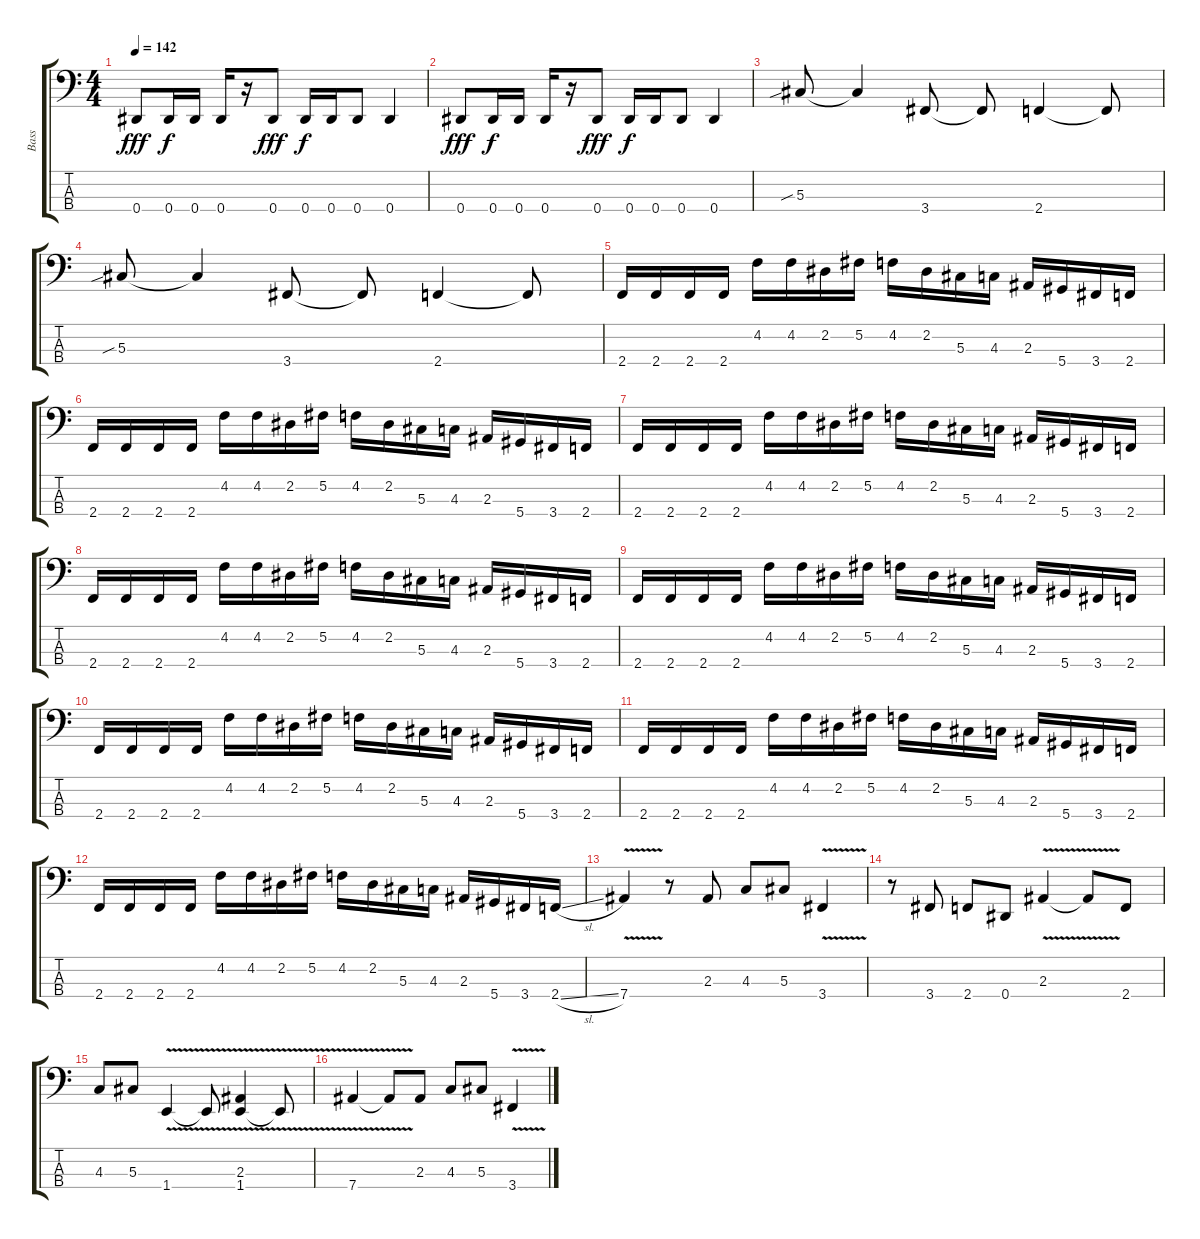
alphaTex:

\track ("Bass" "Bass") {instrument electricbasspick}
\staff {score tabs}
\tuning (Gb2 Db2 Ab1 Eb1) {hide}
\ts (4 4)
\tempo 142
\clef f4
\ks c
0.4.8{dy fff} 0.4.16{dy f} 0.4.16 0.4.16 r.16 0.4.8{dy fff} 0.4.16{dy f} 0.4.16 0.4.8 0.4.4 |
0.4.8{dy fff} 0.4.16{dy f} 0.4.16 0.4.16 r.16 0.4.8{dy fff} 0.4.16{dy f} 0.4.16 0.4.8 0.4.4 |
5.3{sib}.8 5.3{t}.4 3.4.8 3.4{t}.8 2.4.4 2.4{t}.8 |
5.3{sib}.8 5.3{t}.4 3.4.8 3.4{t}.8 2.4.4 2.4{t}.8 |
2.4.16 2.4.16 2.4.16 2.4.16 4.2.16 4.2.16 2.2.16 5.2.16 4.2.16 2.2.16 5.3.16 4.3.16 2.3.16 5.4.16 3.4.16 2.4.16 |
2.4.16 2.4.16 2.4.16 2.4.16 4.2.16 4.2.16 2.2.16 5.2.16 4.2.16 2.2.16 5.3.16 4.3.16 2.3.16 5.4.16 3.4.16 2.4.16 |
2.4.16 2.4.16 2.4.16 2.4.16 4.2.16 4.2.16 2.2.16 5.2.16 4.2.16 2.2.16 5.3.16 4.3.16 2.3.16 5.4.16 3.4.16 2.4.16 |
2.4.16 2.4.16 2.4.16 2.4.16 4.2.16 4.2.16 2.2.16 5.2.16 4.2.16 2.2.16 5.3.16 4.3.16 2.3.16 5.4.16 3.4.16 2.4.16 |
2.4.16 2.4.16 2.4.16 2.4.16 4.2.16 4.2.16 2.2.16 5.2.16 4.2.16 2.2.16 5.3.16 4.3.16 2.3.16 5.4.16 3.4.16 2.4.16 |
2.4.16 2.4.16 2.4.16 2.4.16 4.2.16 4.2.16 2.2.16 5.2.16 4.2.16 2.2.16 5.3.16 4.3.16 2.3.16 5.4.16 3.4.16 2.4.16 |
2.4.16 2.4.16 2.4.16 2.4.16 4.2.16 4.2.16 2.2.16 5.2.16 4.2.16 2.2.16 5.3.16 4.3.16 2.3.16 5.4.16 3.4.16 2.4.16 |
2.4.16 2.4.16 2.4.16 2.4.16 4.2.16 4.2.16 2.2.16 5.2.16 4.2.16 2.2.16 5.3.16 4.3.16 2.3.16 5.4.16 3.4.16 2.4{sl}.16 |
7.4{v}.4 r.8 2.3.8 4.3.8 5.3.8 3.4{v}.4 |
r.8 3.4.8 2.4.8 0.4.8 2.3{v}.4 2.3{t}.8 2.4.8 |
4.3.8 5.3.8 1.4{v}.4 1.4{t}.8 (2.3{v} 1.4{v}).4 1.4{t}.8 |
7.4{v}.4 7.4{t}.8 2.3.8 4.3.8 5.3.8 3.4{v}.4
